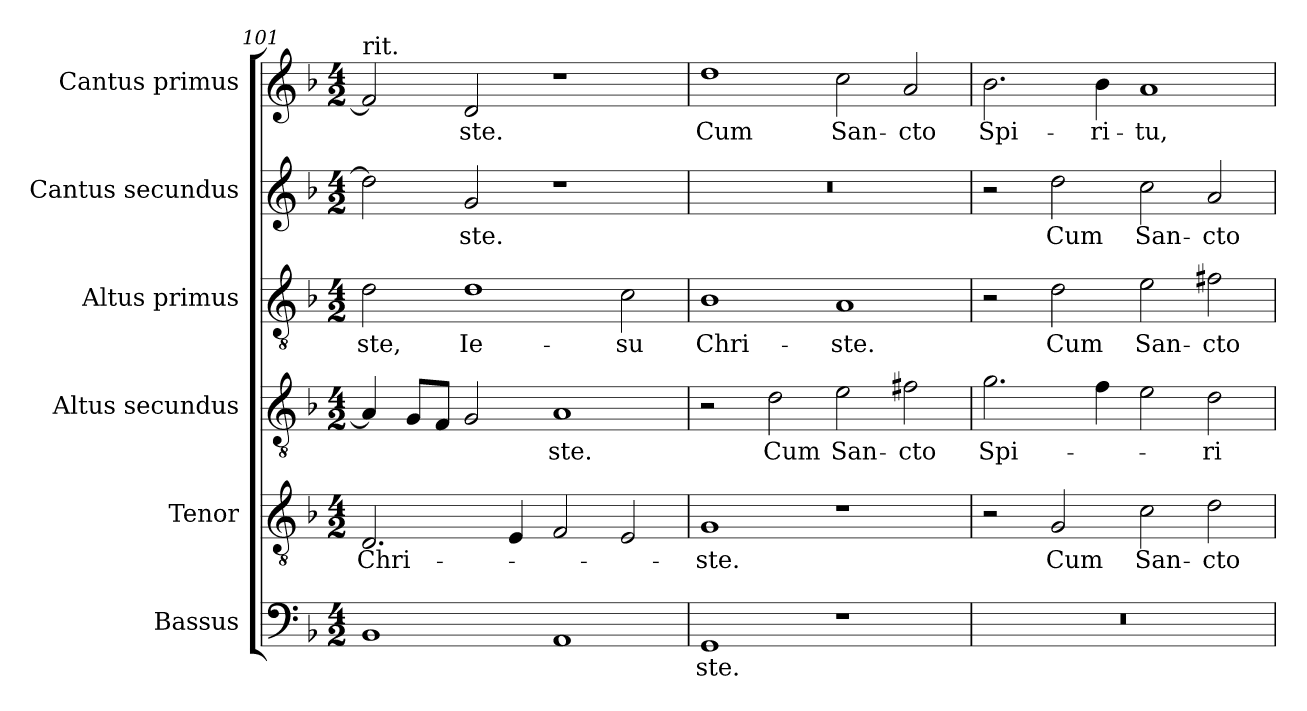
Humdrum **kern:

**kern	**text	**kern	**text	**kern	**text	**kern	**text	**kern	**text	**kern	**text
*part6	*part6	*part5	*part5	*part4	*part4	*part3	*part3	*part2	*part2	*part1	*part1
*staff6	*staff6	*staff5	*staff5	*staff4	*staff4	*staff3	*staff3	*staff2	*staff2	*staff1	*staff1
*I"Bassus	*	*I"Tenor	*	*I"Altus secundus	*	*I"Altus primus	*	*I"Cantus secundus	*	*I"Cantus primus	*
*I'B.	*	*I'T.	*	*	*	*I'A. I	*	*	*	*I'C. I	*
*clefF4	*	*clefGv2	*	*clefGv2	*	*clefGv2	*	*clefG2	*	*clefG2	*
*	*	*ITrd7c12	*	*ITrd7c12	*	*ITrd7c12	*	*	*	*	*
*k[b-]	*	*k[b-]	*	*k[b-]	*	*k[b-]	*	*k[b-]	*	*k[b-]	*
*d:	*	*d:	*	*d:	*	*d:	*	*d:	*	*d:	*
*M4/2	*	*M4/2	*	*M4/2	*	*M4/2	*	*M4/2	*	*M4/2	*
=101	=101	=101	=101	=101	=101	=101	=101	=101	=101	=101	=101
!	!	!	!LO:LY:b:color=#000000	!	!	!	!	!	!	!	!
!	!	!	!	!	!	!	!	!	!	!LO:TX:t=rit.	!
!	!	!	!	!	!	!	!LO:LY:b:color=#000000	!	!	!	!
1BB-i	.	2.DDi/	Chri-	4AAi/]	.	2Di\	-ste,	2ddi\]	.	2fi/]	.
.	.	.	.	8GGi/L	.	.	.	.	.	.	.
.	.	.	.	8FFi/J	.	.	.	.	.	.	.
!	!	!	!	!	!	!	!LO:LY:b:color=#000000	!	!	!	!
!	!	!	!	!	!	!	!	!	!LO:LY:b:color=#000000	!	!
!	!	!	!	!	!	!	!	!	!	!	!LO:LY:b:color=#000000
.	.	.	.	2GGi/	.	1Di	Ie-	2gi/	-ste.	2di/	-ste.
.	.	4EEi/	.	.	.	.	.	.	.	.	.
!	!	!	!	!	!LO:LY:b:color=#000000	!	!	!	!	!	!
1AAi	.	2FFi/	.	1AAi	-ste.	.	.	1r	.	1r	.
!	!	!	!	!	!	!	!LO:LY:b:color=#000000	!	!	!	!
.	.	2EEi/	.	.	.	2Ci\	-su	.	.	.	.
=102	=102	=102	=102	=102	=102	=102	=102	=102	=102	=102	=102
!	!LO:LY:b:color=#000000	!	!	!	!	!	!	!	!	!	!
!	!	!	!LO:LY:b:color=#000000	!	!	!	!	!	!	!	!
!	!	!	!	!	!	!	!LO:LY:b:color=#000000	!LO:N:vis=1	!	!	!
!	!	!	!	!	!	!	!	!	!	!	!LO:LY:b:color=#000000
1GGi	-ste.	1GGi	-ste.	2r	.	1BB-i	Chri-	0r	.	1ddi	Cum
!	!	!	!	!	!LO:LY:b:color=#000000	!	!	!	!	!	!
.	.	.	.	2Di\	Cum	.	.	.	.	.	.
!	!	!	!	!	!LO:LY:b:color=#000000	!	!	!	!	!	!
!	!	!	!	!	!	!	!LO:LY:b:color=#000000	!	!	!	!
!	!	!	!	!	!	!	!	!	!	!	!LO:LY:b:color=#000000
1r	.	1r	.	2Ei\	San-	1AAi	-ste.	.	.	2cci\	San-
!	!	!	!	!	!LO:LY:b:color=#000000	!	!	!	!	!	!
!	!	!	!	!	!	!	!	!	!	!	!LO:LY:b:color=#000000
.	.	.	.	2F#Xi\	-cto	.	.	.	.	2ai/	-cto
=103	=103	=103	=103	=103	=103	=103	=103	=103	=103	=103	=103
!LO:N:vis=1	!	!	!	!	!	!	!	!	!	!	!
!	!	!	!	!	!LO:LY:b:color=#000000	!	!	!	!	!	!
!	!	!	!	!	!	!	!	!	!	!	!LO:LY:b:color=#000000
0r	.	2r	.	2.Gi\	Spi-	2r	.	2r	.	2.b-i\	Spi-
!	!	!	!LO:LY:b:color=#000000	!	!	!	!	!	!	!	!
!	!	!	!	!	!	!	!LO:LY:b:color=#000000	!	!	!	!
!	!	!	!	!	!	!	!	!	!LO:LY:b:color=#000000	!	!
.	.	2GGi/	Cum	.	.	2Di\	Cum	2ddi\	Cum	.	.
!	!	!	!	!	!	!	!	!	!	!	!LO:LY:b:color=#000000
.	.	.	.	4Fi\	.	.	.	.	.	4b-i\	-ri-
!	!	!	!LO:LY:b:color=#000000	!	!	!	!	!	!	!	!
!	!	!	!	!	!	!	!LO:LY:b:color=#000000	!	!	!	!
!	!	!	!	!	!	!	!	!	!LO:LY:b:color=#000000	!	!
!	!	!	!	!	!	!	!	!	!	!	!LO:LY:b:color=#000000
.	.	2Ci\	San-	2Ei\	.	2Ei\	San-	2cci\	San-	1ai	-tu,
!	!	!	!LO:LY:b:color=#000000	!	!	!	!	!	!	!	!
!	!	!	!	!	!LO:LY:b:color=#000000	!	!	!	!	!	!
!	!	!	!	!	!	!	!LO:LY:b:color=#000000	!	!	!	!
!	!	!	!	!	!	!	!	!	!LO:LY:b:color=#000000	!	!
.	.	2Di\	-cto	2Di\	-ri-	2F#Xi\	-cto	2ai/	-cto	.	.
=	=	=	=	=	=	=	=	=	=	=	=
*-	*-	*-	*-	*-	*-	*-	*-	*-	*-	*-	*-
